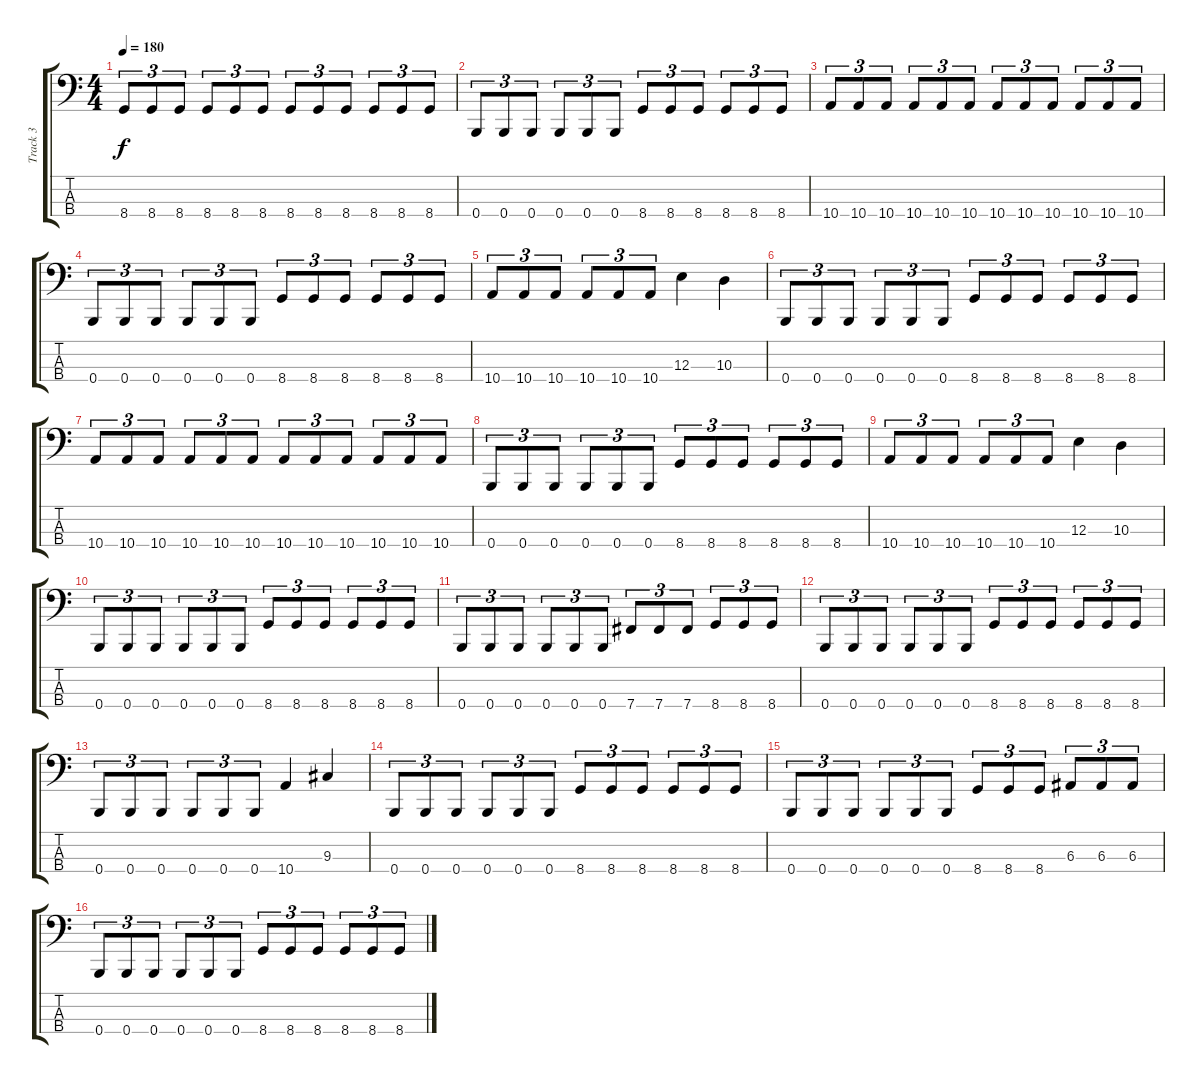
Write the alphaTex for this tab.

\track ("Track 3" "Track 3") {instrument electricbasspick}
\staff {score tabs}
\tuning (D2 A1 E1 B0) {hide}
\ts (4 4)
\tempo 180
\clef f4
\ks c
8.4.8{tu (3 2) dy f} 8.4.8{tu (3 2)} 8.4.8{tu (3 2)} 8.4.8{tu (3 2)} 8.4.8{tu (3 2)} 8.4.8{tu (3 2)} 8.4.8{tu (3 2)} 8.4.8{tu (3 2)} 8.4.8{tu (3 2)} 8.4.8{tu (3 2)} 8.4.8{tu (3 2)} 8.4.8{tu (3 2)} |
0.4.8{tu (3 2)} 0.4.8{tu (3 2)} 0.4.8{tu (3 2)} 0.4.8{tu (3 2)} 0.4.8{tu (3 2)} 0.4.8{tu (3 2)} 8.4.8{tu (3 2)} 8.4.8{tu (3 2)} 8.4.8{tu (3 2)} 8.4.8{tu (3 2)} 8.4.8{tu (3 2)} 8.4.8{tu (3 2)} |
10.4.8{tu (3 2)} 10.4.8{tu (3 2)} 10.4.8{tu (3 2)} 10.4.8{tu (3 2)} 10.4.8{tu (3 2)} 10.4.8{tu (3 2)} 10.4.8{tu (3 2)} 10.4.8{tu (3 2)} 10.4.8{tu (3 2)} 10.4.8{tu (3 2)} 10.4.8{tu (3 2)} 10.4.8{tu (3 2)} |
0.4.8{tu (3 2)} 0.4.8{tu (3 2)} 0.4.8{tu (3 2)} 0.4.8{tu (3 2)} 0.4.8{tu (3 2)} 0.4.8{tu (3 2)} 8.4.8{tu (3 2)} 8.4.8{tu (3 2)} 8.4.8{tu (3 2)} 8.4.8{tu (3 2)} 8.4.8{tu (3 2)} 8.4.8{tu (3 2)} |
10.4.8{tu (3 2)} 10.4.8{tu (3 2)} 10.4.8{tu (3 2)} 10.4.8{tu (3 2)} 10.4.8{tu (3 2)} 10.4.8{tu (3 2)} 12.3.4 10.3.4 |
0.4.8{tu (3 2)} 0.4.8{tu (3 2)} 0.4.8{tu (3 2)} 0.4.8{tu (3 2)} 0.4.8{tu (3 2)} 0.4.8{tu (3 2)} 8.4.8{tu (3 2)} 8.4.8{tu (3 2)} 8.4.8{tu (3 2)} 8.4.8{tu (3 2)} 8.4.8{tu (3 2)} 8.4.8{tu (3 2)} |
10.4.8{tu (3 2)} 10.4.8{tu (3 2)} 10.4.8{tu (3 2)} 10.4.8{tu (3 2)} 10.4.8{tu (3 2)} 10.4.8{tu (3 2)} 10.4.8{tu (3 2)} 10.4.8{tu (3 2)} 10.4.8{tu (3 2)} 10.4.8{tu (3 2)} 10.4.8{tu (3 2)} 10.4.8{tu (3 2)} |
0.4.8{tu (3 2)} 0.4.8{tu (3 2)} 0.4.8{tu (3 2)} 0.4.8{tu (3 2)} 0.4.8{tu (3 2)} 0.4.8{tu (3 2)} 8.4.8{tu (3 2)} 8.4.8{tu (3 2)} 8.4.8{tu (3 2)} 8.4.8{tu (3 2)} 8.4.8{tu (3 2)} 8.4.8{tu (3 2)} |
10.4.8{tu (3 2)} 10.4.8{tu (3 2)} 10.4.8{tu (3 2)} 10.4.8{tu (3 2)} 10.4.8{tu (3 2)} 10.4.8{tu (3 2)} 12.3.4 10.3.4 |
0.4.8{tu (3 2)} 0.4.8{tu (3 2)} 0.4.8{tu (3 2)} 0.4.8{tu (3 2)} 0.4.8{tu (3 2)} 0.4.8{tu (3 2)} 8.4.8{tu (3 2)} 8.4.8{tu (3 2)} 8.4.8{tu (3 2)} 8.4.8{tu (3 2)} 8.4.8{tu (3 2)} 8.4.8{tu (3 2)} |
0.4.8{tu (3 2)} 0.4.8{tu (3 2)} 0.4.8{tu (3 2)} 0.4.8{tu (3 2)} 0.4.8{tu (3 2)} 0.4.8{tu (3 2)} 7.4.8{tu (3 2)} 7.4.8{tu (3 2)} 7.4.8{tu (3 2)} 8.4.8{tu (3 2)} 8.4.8{tu (3 2)} 8.4.8{tu (3 2)} |
0.4.8{tu (3 2)} 0.4.8{tu (3 2)} 0.4.8{tu (3 2)} 0.4.8{tu (3 2)} 0.4.8{tu (3 2)} 0.4.8{tu (3 2)} 8.4.8{tu (3 2)} 8.4.8{tu (3 2)} 8.4.8{tu (3 2)} 8.4.8{tu (3 2)} 8.4.8{tu (3 2)} 8.4.8{tu (3 2)} |
0.4.8{tu (3 2)} 0.4.8{tu (3 2)} 0.4.8{tu (3 2)} 0.4.8{tu (3 2)} 0.4.8{tu (3 2)} 0.4.8{tu (3 2)} 10.4.4 9.3.4 |
0.4.8{tu (3 2)} 0.4.8{tu (3 2)} 0.4.8{tu (3 2)} 0.4.8{tu (3 2)} 0.4.8{tu (3 2)} 0.4.8{tu (3 2)} 8.4.8{tu (3 2)} 8.4.8{tu (3 2)} 8.4.8{tu (3 2)} 8.4.8{tu (3 2)} 8.4.8{tu (3 2)} 8.4.8{tu (3 2)} |
0.4.8{tu (3 2)} 0.4.8{tu (3 2)} 0.4.8{tu (3 2)} 0.4.8{tu (3 2)} 0.4.8{tu (3 2)} 0.4.8{tu (3 2)} 8.4.8{tu (3 2)} 8.4.8{tu (3 2)} 8.4.8{tu (3 2)} 6.3.8{tu (3 2)} 6.3.8{tu (3 2)} 6.3.8{tu (3 2)} |
0.4.8{tu (3 2)} 0.4.8{tu (3 2)} 0.4.8{tu (3 2)} 0.4.8{tu (3 2)} 0.4.8{tu (3 2)} 0.4.8{tu (3 2)} 8.4.8{tu (3 2)} 8.4.8{tu (3 2)} 8.4.8{tu (3 2)} 8.4.8{tu (3 2)} 8.4.8{tu (3 2)} 8.4.8{tu (3 2)}
